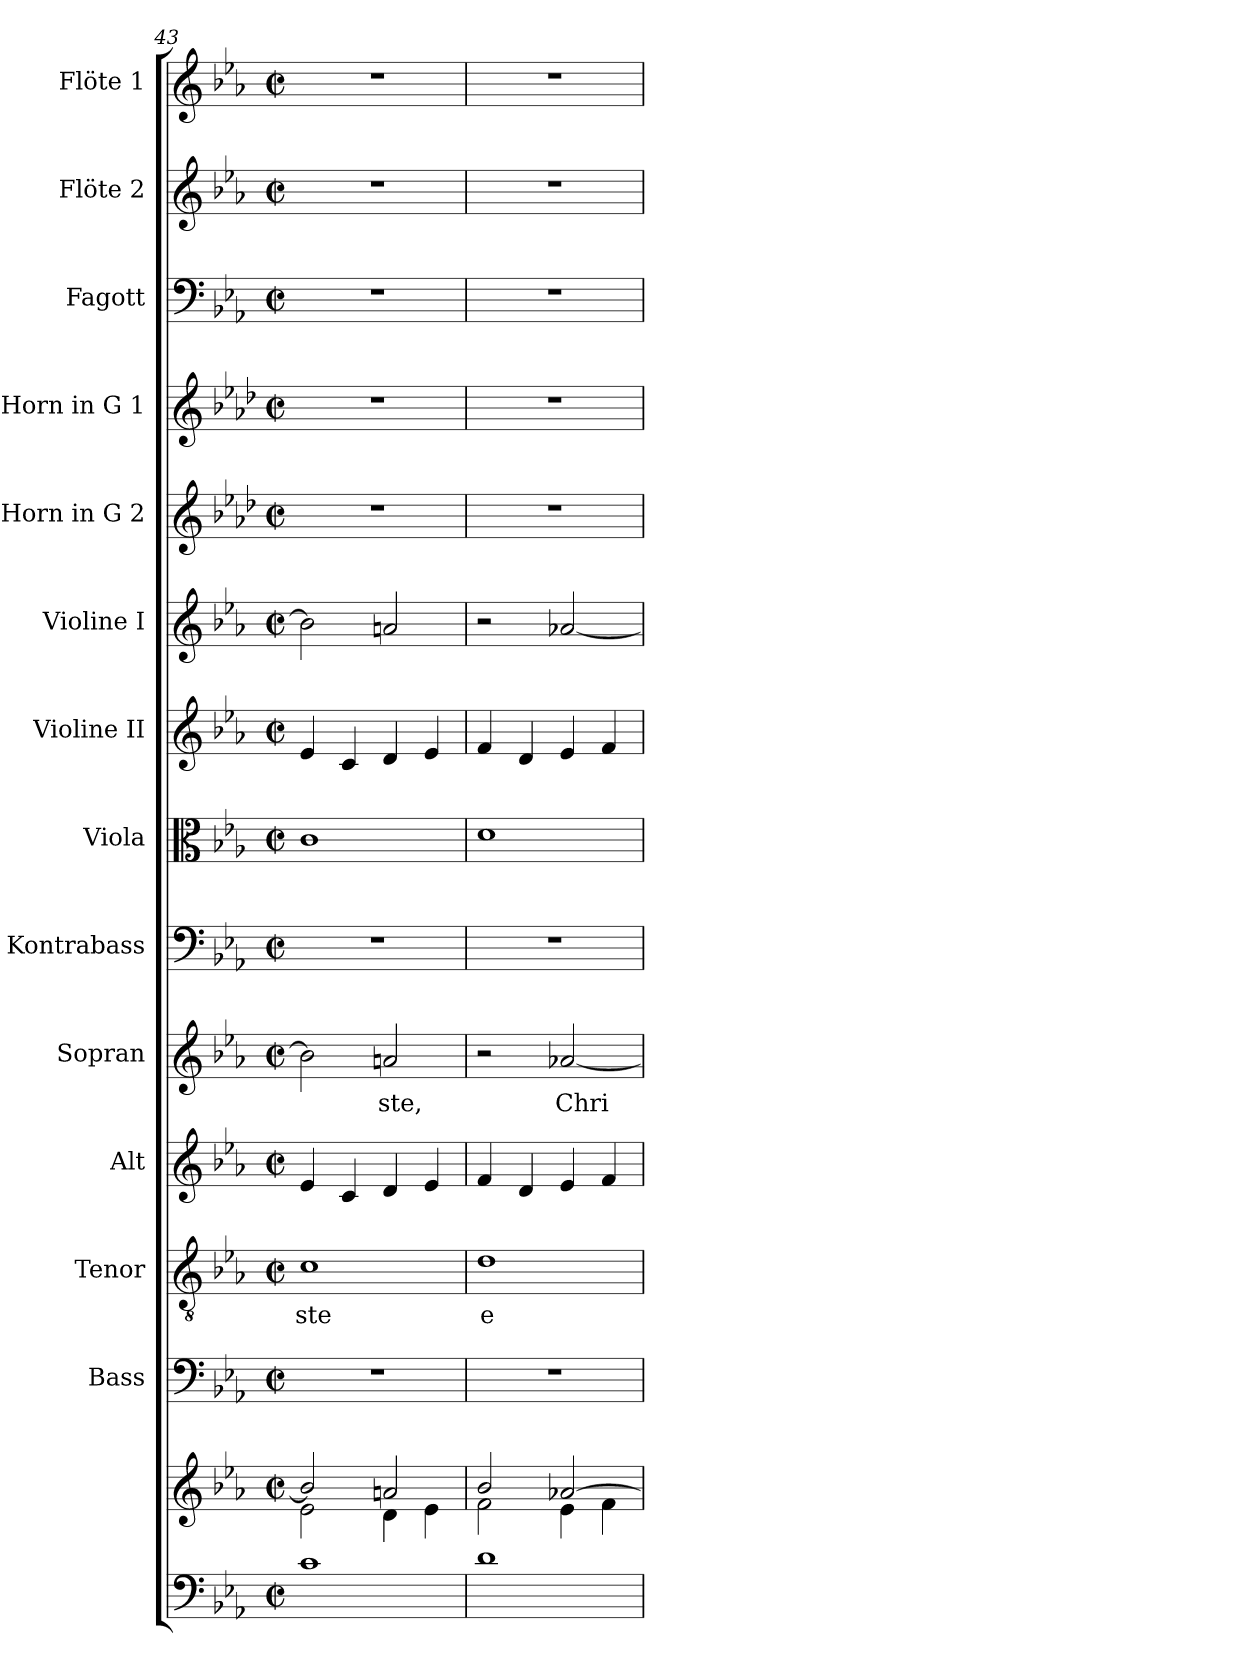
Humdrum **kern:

**kern	**kern	**kern	**kern	**text	**kern	**kern	**text	**kern	**kern	**kern	**kern	**kern	**kern	**kern	**kern	**kern
*part14	*part14	*part13	*part12	*part12	*part11	*part10	*part10	*part9	*part8	*part7	*part6	*part5	*part4	*part3	*part2	*part1
*staff15	*staff14	*staff13	*staff12	*staff12	*staff11	*staff10	*staff10	*staff9	*staff8	*staff7	*staff6	*staff5	*staff4	*staff3	*staff2	*staff1
*	*	*I"Bass	*I"Tenor	*	*I"Alt	*I"Sopran	*	*I"Kontrabass	*I"Viola	*I"Violine II	*I"Violine I	*I"Horn in G 2	*I"Horn in G 1	*I"Fagott	*I"Flöte 2	*I"Flöte 1
*	*	*I'B.	*I'T.	*	*I'A.	*I'S.	*	*I'Kb.	*I'Vla.	*I'Vl. II	*I'Vl. I	*	*	*I'Fg.	*I'Fl. 2	*I'Fl. 1
*clefF4	*clefG2	*clefF4	*clefGv2	*	*clefG2	*clefG2	*	*clefF4	*clefC3	*clefG2	*clefG2	*clefG2	*clefG2	*clefF4	*clefG2	*clefG2
*	*	*	*	*	*	*	*	*ITrd7c12	*	*	*	*ITrd3c5	*ITrd3c5	*	*	*
*k[b-e-a-]	*k[b-e-a-]	*k[b-e-a-]	*k[b-e-a-]	*	*k[b-e-a-]	*k[b-e-a-]	*	*k[b-e-a-]	*k[b-e-a-]	*k[b-e-a-]	*k[b-e-a-]	*k[b-e-a-]	*k[b-e-a-]	*k[b-e-a-]	*k[b-e-a-]	*k[b-e-a-]
*E-:	*E-:	*E-:	*E-:	*	*E-:	*E-:	*	*E-:	*E-:	*E-:	*E-:	*E-:	*E-:	*E-:	*E-:	*E-:
*M2/2	*M2/2	*M2/2	*M2/2	*	*M2/2	*M2/2	*	*M2/2	*M2/2	*M2/2	*M2/2	*M2/2	*M2/2	*M2/2	*M2/2	*M2/2
*met(c|)	*met(c|)	*met(c|)	*met(c|)	*	*met(c|)	*met(c|)	*	*met(c|)	*met(c|)	*met(c|)	*met(c|)	*met(c|)	*met(c|)	*met(c|)	*met(c|)	*met(c|)
=43	=43	=43	=43	=43	=43	=43	=43	=43	=43	=43	=43	=43	=43	=43	=43	=43
*	*^	*	*	*	*	*	*	*	*	*	*	*	*	*	*	*
!	!	!	!	!	!LO:LY:b	!	!	!	!	!	!	!	!	!	!	!	!
1c	2b-/]	2e-\	1r	1c	-ste	4e-/	2b-\]	.	1r	1c	4e-/	2b-\]	1r	1r	1r	1r	1r
.	.	.	.	.	.	4c/	.	.	.	.	4c/	.	.	.	.	.	.
!	!	!	!	!	!	!	!	!LO:LY:b	!	!	!	!	!	!	!	!	!
.	2an/	4d\	.	.	.	4d/	2an/	-ste,	.	.	4d/	2an/	.	.	.	.	.
.	.	4e-\	.	.	.	4e-/	.	.	.	.	4e-/	.	.	.	.	.	.
=44	=44	=44	=44	=44	=44	=44	=44	=44	=44	=44	=44	=44	=44	=44	=44	=44	=44
!	!	!	!	!	!LO:LY:b	!	!	!	!	!	!	!	!	!	!	!	!
1d	2b-/	2f\	1r	1d	e-	4f/	2r	.	1r	1d	4f/	2r	1r	1r	1r	1r	1r
.	.	.	.	.	.	4d/	.	.	.	.	4d/	.	.	.	.	.	.
!	!	!	!	!	!	!	!	!LO:LY:b	!	!	!	!	!	!	!	!	!
.	[>2a-X/	4e-\	.	.	.	4e-/	[2a-X/	Chri-	.	.	4e-/	[2a-X/	.	.	.	.	.
.	.	4f\	.	.	.	4f/	.	.	.	.	4f/	.	.	.	.	.	.
*	*v	*v	*	*	*	*	*	*	*	*	*	*	*	*	*	*	*
=	=	=	=	=	=	=	=	=	=	=	=	=	=	=	=	=
*-	*-	*-	*-	*-	*-	*-	*-	*-	*-	*-	*-	*-	*-	*-	*-	*-
